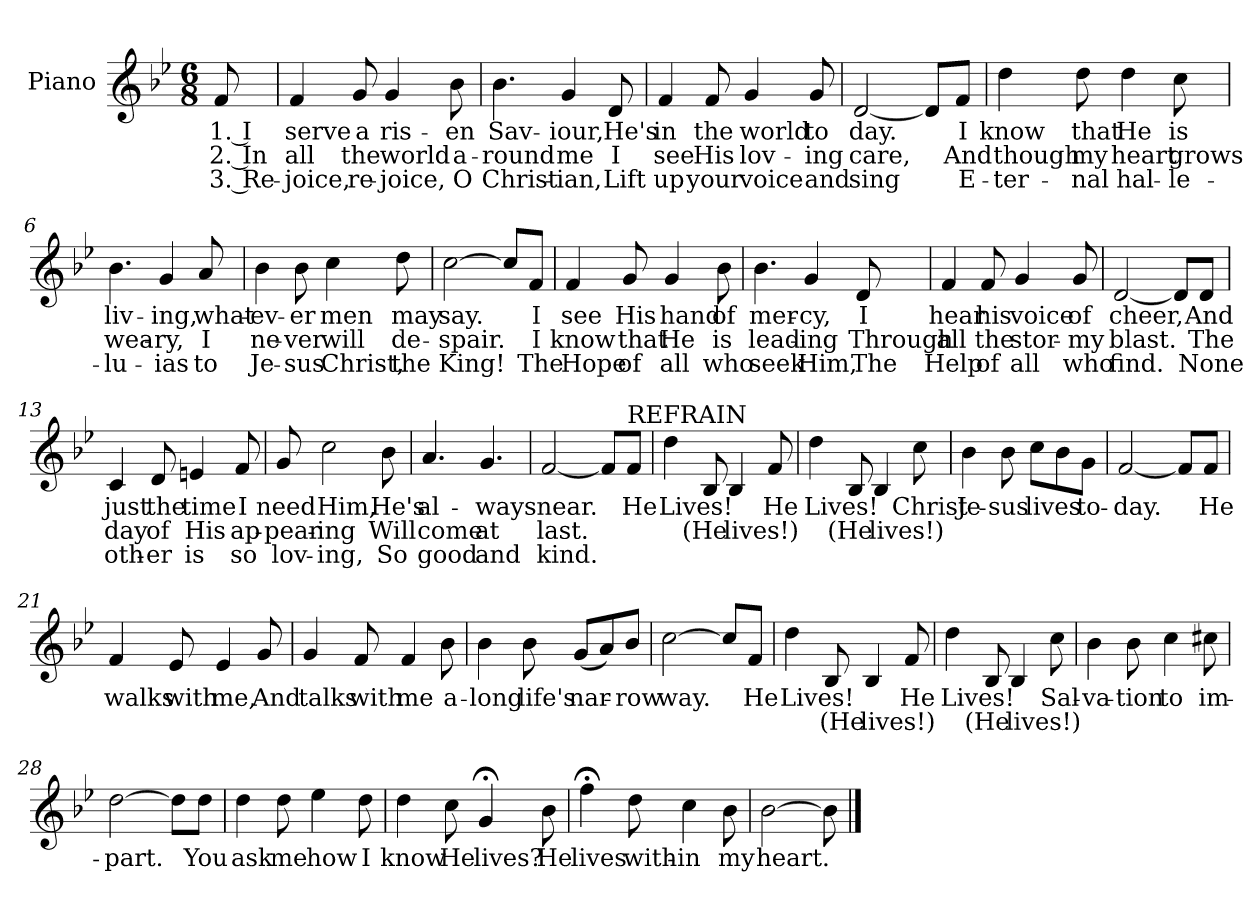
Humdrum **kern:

**kern	**text	**text	**text
*part1	*part1	*part1	*part1
*staff1	*staff1	*staff1	*staff1
*I"Piano	*	*	*
*I'Pno.	*	*	*
*clefG2	*	*	*
*k[b-e-]	*	*	*
*B-:	*	*	*
*M6/8	*	*	*
=	=	=	=
8f/	1. I	2. In	3. Re-
=1	=1	=1	=1
4f/	serve	all	-joice,
8g/	a	the	re-
4g/	ris-	world	-joice,
8b-\	-en	a-	O
=2	=2	=2	=2
4.b-\	Sav-	-round	Christ-
4g/	-iour,	me	-ian,
8d/	He's	I	Lift
=3	=3	=3	=3
4f/	in	see	up
8f/	the	His	your
4g/	world	lov-	voice
8g/	to	-ing	and
!!LO:LB:g=z
=4	=4	=4	=4
[2d/	day.	care,	sing
8d/L]	.	.	.
8f/J	I	And	E-
=5	=5	=5	=5
4dd\	know	though	-ter-
8dd\	that	my	-nal
4dd\	He	heart	hal-
8cc\	is	grows	-le-
=6	=6	=6	=6
4.b-\	liv-	wea-	-lu-
4g/	-ing,	-ry,	-ias
8a/	what-	I	to
=7	=7	=7	=7
4b-\	-ev-	ne-	Je-
8b-\	-er	-ver	-sus
4cc\	men	will	Christ,
8dd\	may	de-	the
!!LO:LB:g=z
=8	=8	=8	=8
[2cc\	say.	-spair.	King!
8cc/L]	.	.	.
8f/J	I	I	The
=9	=9	=9	=9
4f/	see	know	Hope
8g/	His	that	of
4g/	hand	He	all
8b-\	of	is	who
=10	=10	=10	=10
4.b-\	mer-	lead-	seek
4g/	-cy,	-ing	Him,
8d/	I	Through	The
!!LO:LB:g=z
=11	=11	=11	=11
4f/	hear	all	Help
8f/	his	the	of
4g/	voice	stor-	all
8g/	of	-my	who
=12	=12	=12	=12
[2d/	cheer,	blast.	find.
8d/L]	.	.	.
8d/J	And	The	None
=13	=13	=13	=13
4c/	just	day	oth-
8d/	the	of	-er
4en/	time	His	is
8f/	I	ap-	so
=14	=14	=14	=14
8g/	need	-pear-	lov-
2cc\	Him,	-ing	-ing,
8b-\	He's	Will	So
!!LO:LB:g=z
=15	=15	=15	=15
4.a/	al-	come	good
4.g/	-ways	at	and
=16	=16	=16	=16
[2f/	near.	last.	kind.
8f/L]	.	.	.
!LO:TX:a:t=REFRAIN	!	!	!
8f/J	He	.	.
=17	=17	=17	=17
4dd\	Lives!	.	.
8B-/	.	(He	.
4B-/	.	lives!)	.
8f/	He	.	.
=18	=18	=18	=18
4dd\	Lives!	.	.
8B-/	.	(He	.
4B-/	.	lives!)	.
8cc\	Christ	.	.
!!LO:LB:g=z
=19	=19	=19	=19
4b-\	Je-	.	.
8b-\	-sus	.	.
8cc\L	lives	.	.
8b-\	.	.	.
8g\J	to-	.	.
=20	=20	=20	=20
[2f/	-day.	.	.
8f/L]	.	.	.
8f/J	He	.	.
=21	=21	=21	=21
4f/	walks	.	.
8e-/	with	.	.
4e-/	me,	.	.
8g/	And	.	.
=22	=22	=22	=22
4g/	talks	.	.
8f/	with	.	.
4f/	me	.	.
8b-\	a-	.	.
!!LO:PB:g=z
=23	=23	=23	=23
4b-\	-long	.	.
8b-\	life's	.	.
(8g/L	nar-	.	.
8a/)	.	.	.
8b-/J	-row	.	.
=24	=24	=24	=24
[2cc\	way.	.	.
8cc/L]	.	.	.
8f/J	He	.	.
=25	=25	=25	=25
4dd\	Lives!	.	.
8B-/	.	(He	.
4B-/	.	lives!)	.
8f/	He	.	.
!!LO:LB:g=z
=26	=26	=26	=26
4dd\	Lives!	.	.
8B-/	.	(He	.
4B-/	.	lives!)	.
8cc\	Sal-	.	.
=27	=27	=27	=27
4b-\	-va-	.	.
8b-\	-tion	.	.
4cc\	to	.	.
8cc#X\	im-	.	.
=28	=28	=28	=28
[2dd\	-part.	.	.
8dd\L]	.	.	.
8dd\J	You	.	.
=29	=29	=29	=29
4dd\	ask	.	.
8dd\	me	.	.
4ee-\	how	.	.
8dd\	I	.	.
!!LO:LB:g=z
=30	=30	=30	=30
4dd\	know	.	.
8cc\	He	.	.
4g;</	lives?	.	.
8b-\	He	.	.
=31	=31	=31	=31
4ff;<\	lives	.	.
8dd\	with-	.	.
4cc\	-in	.	.
8b-\	my	.	.
=32	=32	=32	=32
[2b-\	heart.	.	.
8b-\]	.	.	.
==	==	==	==
*-	*-	*-	*-
